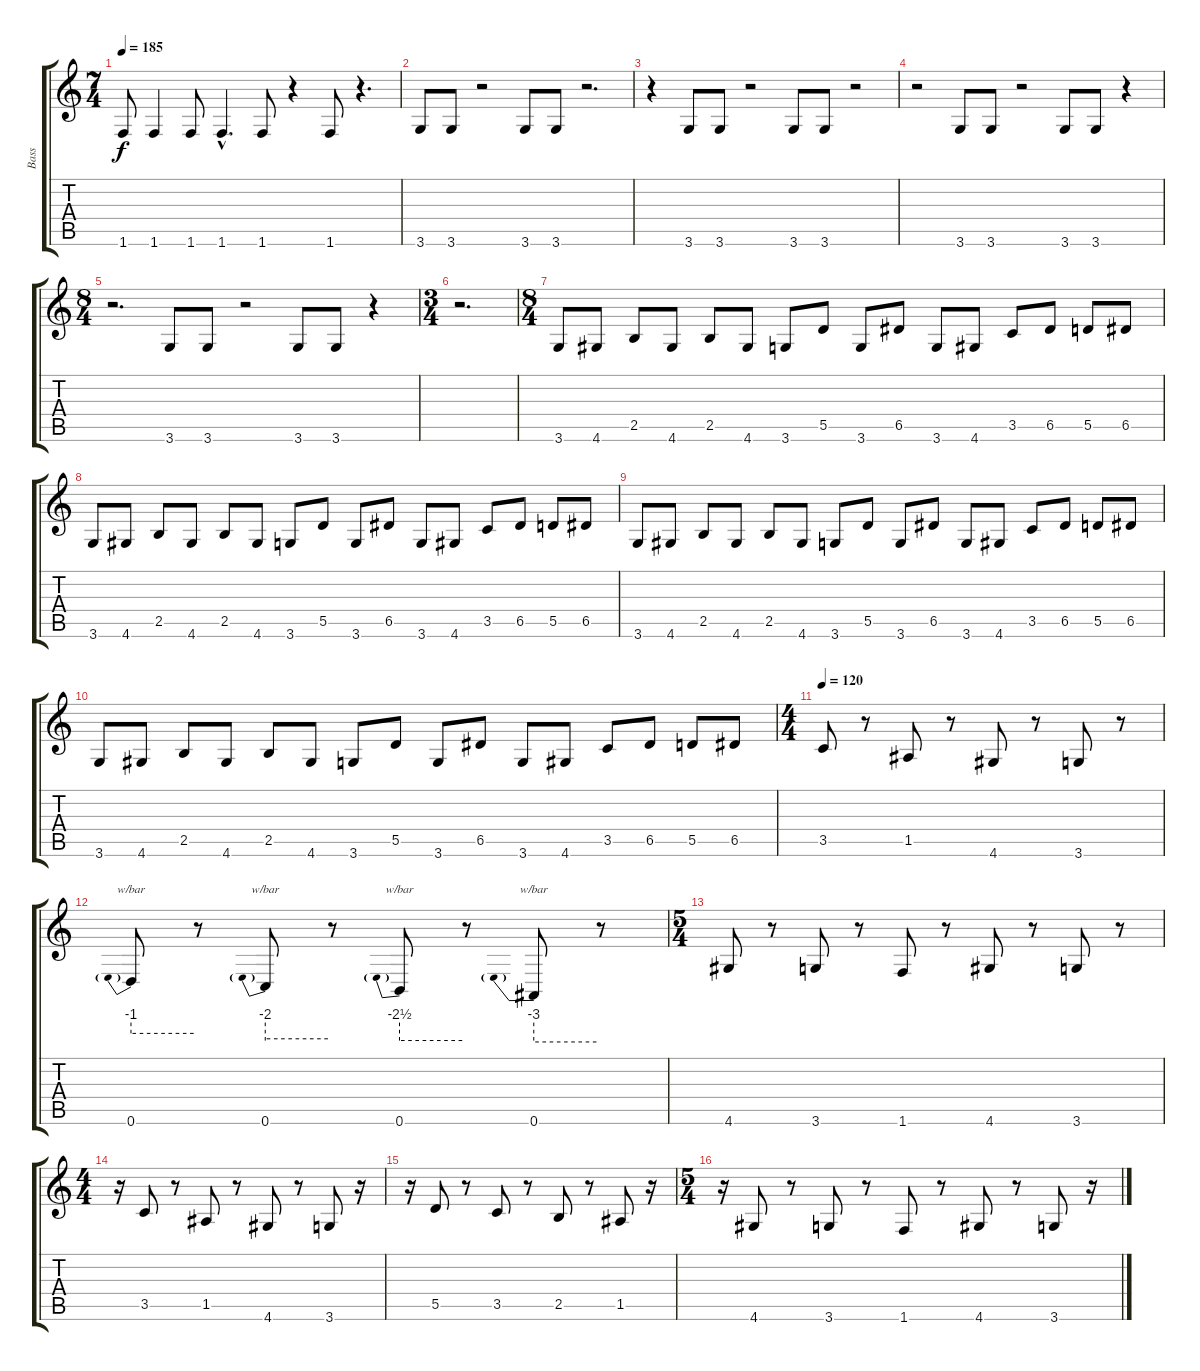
\track ("Bass" "Bass") {instrument electricbassfinger}
\staff {score tabs}
\tuning (E4 B3 G3 D3 A2 E2) {hide}
\ts (7 4)
\tempo 185
\clef g2
\ks c
1.6.8{dy f} 1.6.4 1.6.8 1.6{hac}.4{d} 1.6.8 r.4 1.6.8 r.4{d} |
3.6.8 3.6.8 r.2 3.6.8 3.6.8 r.2{d} |
r.4 3.6.8 3.6.8 r.2 3.6.8 3.6.8 r.2 |
r.2 3.6.8 3.6.8 r.2 3.6.8 3.6.8 r.4 |
\ts (8 4)
r.2{d} 3.6.8 3.6.8 r.2 3.6.8 3.6.8 r.4 |
\ts (3 4)
r.2{d} |
\ts (8 4)
3.6.8 4.6.8 2.5.8 4.6.8 2.5.8 4.6.8 3.6.8 5.5.8 3.6.8 6.5.8 3.6.8 4.6.8 3.5.8 6.5.8 5.5.8 6.5.8 |
3.6.8 4.6.8 2.5.8 4.6.8 2.5.8 4.6.8 3.6.8 5.5.8 3.6.8 6.5.8 3.6.8 4.6.8 3.5.8 6.5.8 5.5.8 6.5.8 |
3.6.8 4.6.8 2.5.8 4.6.8 2.5.8 4.6.8 3.6.8 5.5.8 3.6.8 6.5.8 3.6.8 4.6.8 3.5.8 6.5.8 5.5.8 6.5.8 |
3.6.8 4.6.8 2.5.8 4.6.8 2.5.8 4.6.8 3.6.8 5.5.8 3.6.8 6.5.8 3.6.8 4.6.8 3.5.8 6.5.8 5.5.8 6.5.8 |
\ts (4 4)
\tempo 120
3.5.8 r.8 1.5.8 r.8 4.6.8 r.8 3.6.8 r.8 |
0.6.8{tbe (predive default 0 -4 60 -4)} r.8 0.6.8{tbe (predive default 0 -8 60 -8)} r.8 0.6.8{tbe (predive default 0 -10 60 -10)} r.8 0.6.8{tbe (predive default 0 -12 60 -12)} r.8 |
\ts (5 4)
4.6.8 r.8 3.6.8 r.8 1.6.8 r.8 4.6.8 r.8 3.6.8 r.8 |
\ts (4 4)
r.16 3.5.8 r.8 1.5.8 r.8 4.6.8 r.8 3.6.8 r.16 |
r.16 5.5.8 r.8 3.5.8 r.8 2.5.8 r.8 1.5.8 r.16 |
\ts (5 4)
r.16 4.6.8 r.8 3.6.8 r.8 1.6.8 r.8 4.6.8 r.8 3.6.8 r.16
